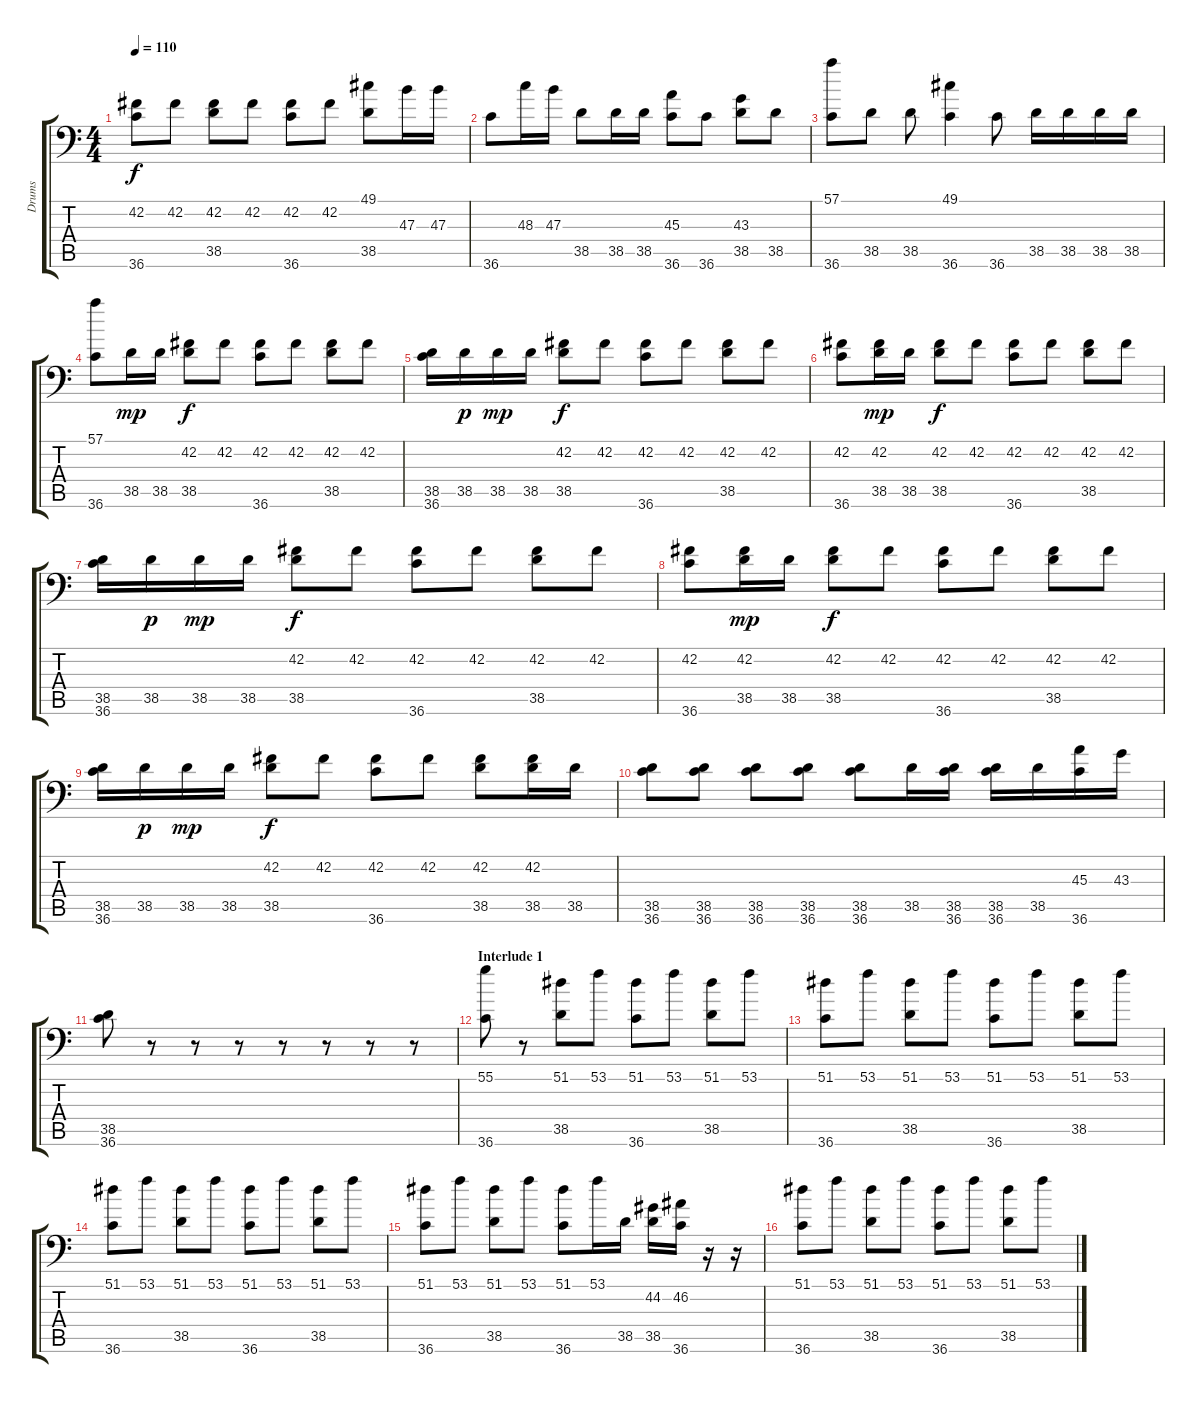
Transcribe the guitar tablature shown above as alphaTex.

\track ("Drums" "Drums") {instrument acousticgrandpiano}
\staff {score tabs}
\tuning (C-1 C-1 C-1 C-1 C-1 C-1) {hide}
\ts (4 4)
\tempo 110
\clef f4
\ks c
(42.2 36.6).8{dy f} 42.2.8 (42.2 38.5).8 42.2.8 (42.2 36.6).8 42.2.8 (49.1 38.5).8 47.3.16 47.3.16 |
36.6.8 48.3.16 47.3.16 38.5.8 38.5.16 38.5.16 (45.3 36.6).8 36.6.8 (43.3 38.5).8 38.5.8 |
(57.1 36.6).8 38.5.8 38.5.8 (49.1 36.6).4 36.6.8 38.5.16 38.5.16 38.5.16 38.5.16 |
(57.1 36.6).8 38.5.16{dy mp} 38.5.16 (42.2 38.5).8{dy f} 42.2.8 (42.2 36.6).8 42.2.8 (42.2 38.5).8 42.2.8 |
(38.5 36.6).16 38.5.16{dy p} 38.5.16{dy mp} 38.5.16 (42.2 38.5).8{dy f} 42.2.8 (42.2 36.6).8 42.2.8 (42.2 38.5).8 42.2.8 |
(42.2 36.6).8 (42.2 38.5).16{dy mp} 38.5.16 (42.2 38.5).8{dy f} 42.2.8 (42.2 36.6).8 42.2.8 (42.2 38.5).8 42.2.8 |
(38.5 36.6).16 38.5.16{dy p} 38.5.16{dy mp} 38.5.16 (42.2 38.5).8{dy f} 42.2.8 (42.2 36.6).8 42.2.8 (42.2 38.5).8 42.2.8 |
(42.2 36.6).8 (42.2 38.5).16{dy mp} 38.5.16 (42.2 38.5).8{dy f} 42.2.8 (42.2 36.6).8 42.2.8 (42.2 38.5).8 42.2.8 |
(38.5 36.6).16 38.5.16{dy p} 38.5.16{dy mp} 38.5.16 (42.2 38.5).8{dy f} 42.2.8 (42.2 36.6).8 42.2.8 (42.2 38.5).8 (42.2 38.5).16 38.5.16 |
(38.5 36.6).8 (38.5 36.6).8 (38.5 36.6).8 (38.5 36.6).8 (38.5 36.6).8 38.5.16 (38.5 36.6).16 (38.5 36.6).16 38.5.16 (45.3 36.6).16 43.3.16 |
(38.5 36.6).8 r.8 r.8 r.8 r.8 r.8 r.8 r.8 |
\section ("" "Interlude 1")
(55.1 36.6).8 r.8 (51.1 38.5).8 53.1.8 (51.1 36.6).8 53.1.8 (51.1 38.5).8 53.1.8 |
(51.1 36.6).8 53.1.8 (51.1 38.5).8 53.1.8 (51.1 36.6).8 53.1.8 (51.1 38.5).8 53.1.8 |
(51.1 36.6).8 53.1.8 (51.1 38.5).8 53.1.8 (51.1 36.6).8 53.1.8 (51.1 38.5).8 53.1.8 |
(51.1 36.6).8 53.1.8 (51.1 38.5).8 53.1.8 (51.1 36.6).8 53.1.16 38.5.16 (44.2 38.5).16 (46.2 36.6).16 r.16 r.16 |
(51.1 36.6).8 53.1.8 (51.1 38.5).8 53.1.8 (51.1 36.6).8 53.1.8 (51.1 38.5).8 53.1.8
